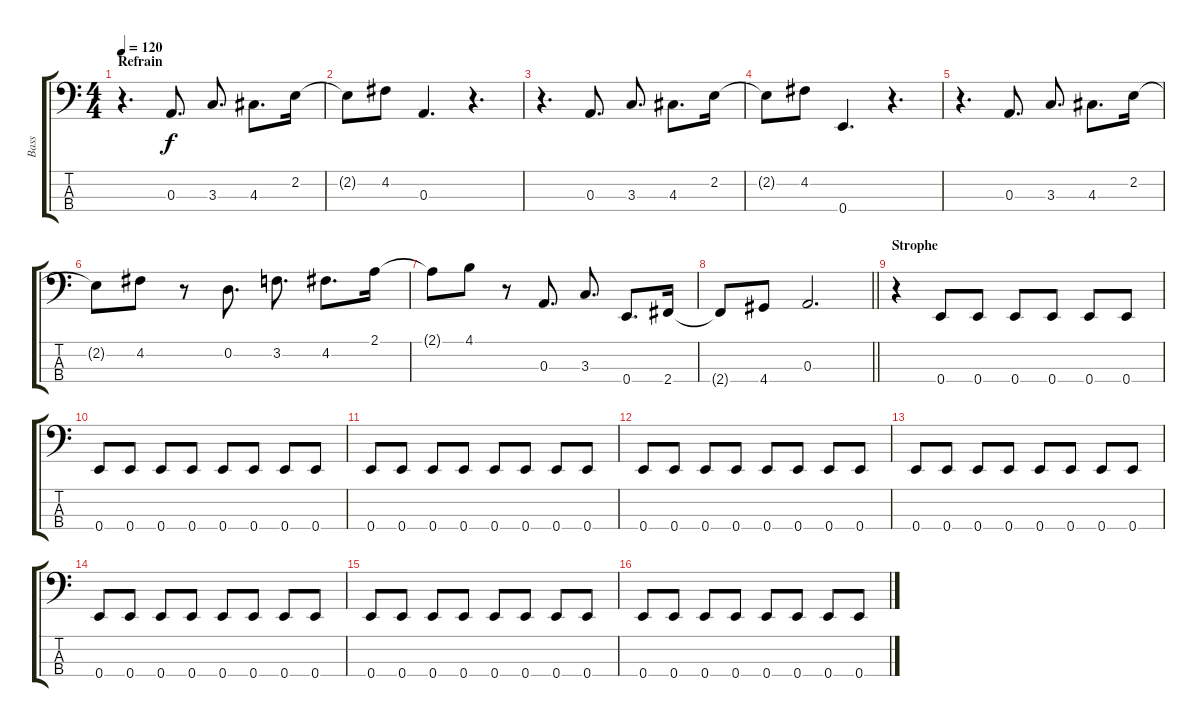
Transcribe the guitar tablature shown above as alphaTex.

\track ("Bass" "Bass") {instrument electricbasspick}
\staff {score tabs}
\tuning (G2 D2 A1 E1) {hide}
\ts (4 4)
\section ("" "Refrain")
\tempo 120
\clef f4
\ks c
r.4{d dy f} 0.3.8{d} 3.3.8{d} 4.3.8{d} 2.2.16 |
2.2{t}.8 4.2.8 0.3.4{d} r.4{d} |
r.4{d} 0.3.8{d} 3.3.8{d} 4.3.8{d} 2.2.16 |
2.2{t}.8 4.2.8 0.4.4{d} r.4{d} |
r.4{d} 0.3.8{d} 3.3.8{d} 4.3.8{d} 2.2.16 |
2.2{t}.8 4.2.8 r.8 0.2.8{d} 3.2.8{d} 4.2.8{d} 2.1.16 |
2.1{t}.8 4.1.8 r.8 0.3.8{d} 3.3.8{d} 0.4.8{d} 2.4.16 |
\barLineRight lightlight
2.4{t}.8 4.4.8 0.3.2{d} |
\section ("" "Strophe")
r.4 0.4.8 0.4.8 0.4.8 0.4.8 0.4.8 0.4.8 |
0.4.8 0.4.8 0.4.8 0.4.8 0.4.8 0.4.8 0.4.8 0.4.8 |
0.4.8 0.4.8 0.4.8 0.4.8 0.4.8 0.4.8 0.4.8 0.4.8 |
0.4.8 0.4.8 0.4.8 0.4.8 0.4.8 0.4.8 0.4.8 0.4.8 |
0.4.8 0.4.8 0.4.8 0.4.8 0.4.8 0.4.8 0.4.8 0.4.8 |
0.4.8 0.4.8 0.4.8 0.4.8 0.4.8 0.4.8 0.4.8 0.4.8 |
0.4.8 0.4.8 0.4.8 0.4.8 0.4.8 0.4.8 0.4.8 0.4.8 |
0.4.8 0.4.8 0.4.8 0.4.8 0.4.8 0.4.8 0.4.8 0.4.8
